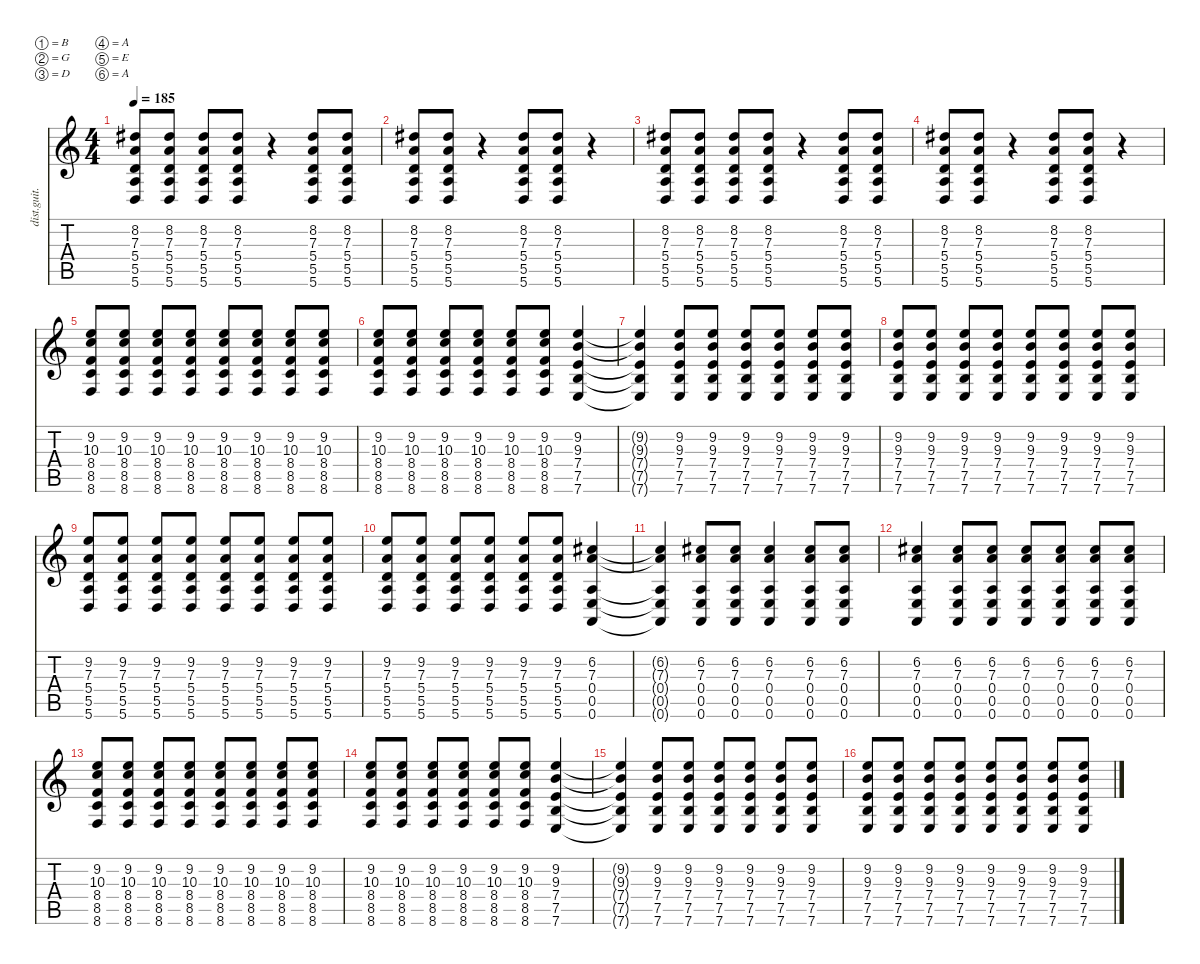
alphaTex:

\defaultSystemsLayout 4
\hideDynamics
\bracketExtendMode nobrackets
\track ("Distortion Guitar - Petr" "dist.guit.") {instrument distortionguitar}
\staff {score tabs}
\tuning (B3 G3 D3 A2 E2 A1)
\ts (4 4)
\tempo 185
\clef g2
\ks c
(5.6 5.5 5.4 7.3 8.2{acc #}).8{dy mf} (5.6 5.5 5.4 7.3 8.2{acc #}).8 (5.6 5.5 5.4 7.3 8.2{acc #}).8 (5.6 5.5 5.4 7.3 8.2{acc #}).8 r.4 (5.6 5.5 5.4 7.3 8.2{acc #}).8 (5.6 5.5 5.4 7.3 8.2{acc #}).8 |
(5.6 5.5 5.4 7.3 8.2{acc #}).8 (5.6 5.5 5.4 7.3 8.2{acc #}).8 r.4 (5.6 5.5 5.4 7.3 8.2{acc #}).8 (5.6 5.5 5.4 7.3 8.2{acc #}).8 r.4 |
(5.6 5.5 5.4 7.3 8.2{acc #}).8 (5.6 5.5 5.4 7.3 8.2{acc #}).8 (5.6 5.5 5.4 7.3 8.2{acc #}).8 (5.6 5.5 5.4 7.3 8.2{acc #}).8 r.4 (5.6 5.5 5.4 7.3 8.2{acc #}).8 (5.6 5.5 5.4 7.3 8.2{acc #}).8 |
(5.6 5.5 5.4 7.3 8.2{acc #}).8 (5.6 5.5 5.4 7.3 8.2{acc #}).8 r.4 (5.6 5.5 5.4 7.3 8.2{acc #}).8 (5.6 5.5 5.4 7.3 8.2{acc #}).8 r.4 |
(8.6 8.5 8.4 10.3 9.2).8 (8.6 8.5 8.4 10.3 9.2).8 (8.6 8.5 8.4 10.3 9.2).8 (8.6 8.5 8.4 10.3 9.2).8 (8.6 8.5 8.4 10.3 9.2).8 (8.6 8.5 8.4 10.3 9.2).8 (8.6 8.5 8.4 10.3 9.2).8 (8.6 8.5 8.4 10.3 9.2).8 |
(8.6 8.5 8.4 10.3 9.2).8 (8.6 8.5 8.4 10.3 9.2).8 (8.6 8.5 8.4 10.3 9.2).8 (8.6 8.5 8.4 10.3 9.2).8 (8.6 8.5 8.4 10.3 9.2).8 (8.6 8.5 8.4 10.3 9.2).8 (7.6 7.5 7.4 9.3 9.2).4 |
(7.6{t} 7.5{t} 7.4{t} 9.3{t} 9.2{t}).4 (7.6 7.5 7.4 9.3 9.2).8 (7.6 7.5 7.4 9.3 9.2).8 (7.6 7.5 7.4 9.3 9.2).8 (7.6 7.5 7.4 9.3 9.2).8 (7.6 7.5 7.4 9.3 9.2).8 (7.6 7.5 7.4 9.3 9.2).8 |
(7.6 7.5 7.4 9.3 9.2).8 (7.6 7.5 7.4 9.3 9.2).8 (7.6 7.5 7.4 9.3 9.2).8 (7.6 7.5 7.4 9.3 9.2).8 (7.6 7.5 7.4 9.3 9.2).8 (7.6 7.5 7.4 9.3 9.2).8 (7.6 7.5 7.4 9.3 9.2).8 (7.6 7.5 7.4 9.3 9.2).8 |
(5.6 5.5 5.4 7.3 9.2).8 (5.6 5.5 5.4 7.3 9.2).8 (5.6 5.5 5.4 7.3 9.2).8 (5.6 5.5 5.4 7.3 9.2).8 (5.6 5.5 5.4 7.3 9.2).8 (5.6 5.5 5.4 7.3 9.2).8 (5.6 5.5 5.4 7.3 9.2).8 (5.6 5.5 5.4 7.3 9.2).8 |
(5.6 5.5 5.4 7.3 9.2).8 (5.6 5.5 5.4 7.3 9.2).8 (5.6 5.5 5.4 7.3 9.2).8 (5.6 5.5 5.4 7.3 9.2).8 (5.6 5.5 5.4 7.3 9.2).8 (5.6 5.5 5.4 7.3 9.2).8 (0.6 0.5 0.4 7.3 6.2{acc #}).4 |
(0.6{t} 0.5{t} 0.4{t} 7.3{t} 6.2{t acc #}).4 (0.6 0.5 0.4 7.3 6.2{acc #}).8 (0.6 0.5 0.4 6.2{acc #} 7.3).8 (0.6 0.5 0.4 6.2{acc #} 7.3).4 (0.6 0.5 0.4 6.2{acc #} 7.3).8 (0.6 0.5 0.4 6.2{acc #} 7.3).8 |
(0.6 0.5 0.4 6.2{acc #} 7.3).4 (0.6 0.5 0.4 6.2{acc #} 7.3).8 (0.6 0.5 0.4 6.2{acc #} 7.3).8 (0.6 0.5 0.4 6.2{acc #} 7.3).8 (0.6 0.5 0.4 6.2{acc #} 7.3).8 (0.6 0.5 0.4 6.2{acc #} 7.3).8 (0.6 0.5 0.4 6.2{acc #} 7.3).8 |
(8.6 8.5 8.4 10.3 9.2).8 (8.6 8.5 8.4 10.3 9.2).8 (8.6 8.5 8.4 10.3 9.2).8 (8.6 8.5 8.4 10.3 9.2).8 (8.6 8.5 8.4 10.3 9.2).8 (8.6 8.5 8.4 10.3 9.2).8 (8.6 8.5 8.4 10.3 9.2).8 (8.6 8.5 8.4 10.3 9.2).8 |
(8.6 8.5 8.4 10.3 9.2).8 (8.6 8.5 8.4 10.3 9.2).8 (8.6 8.5 8.4 10.3 9.2).8 (8.6 8.5 8.4 10.3 9.2).8 (8.6 8.5 8.4 10.3 9.2).8 (8.6 8.5 8.4 10.3 9.2).8 (7.6 7.5 7.4 9.3 9.2).4 |
(7.6{t} 7.5{t} 7.4{t} 9.3{t} 9.2{t}).4 (7.6 7.5 7.4 9.3 9.2).8 (7.6 7.5 7.4 9.3 9.2).8 (7.6 7.5 7.4 9.3 9.2).8 (7.6 7.5 7.4 9.3 9.2).8 (7.6 7.5 7.4 9.3 9.2).8 (7.6 7.5 7.4 9.3 9.2).8 |
(7.6 7.5 7.4 9.3 9.2).8 (7.6 7.5 7.4 9.3 9.2).8 (7.6 7.5 7.4 9.3 9.2).8 (7.6 7.5 7.4 9.3 9.2).8 (7.6 7.5 7.4 9.3 9.2).8 (7.6 7.5 7.4 9.3 9.2).8 (7.6 7.5 7.4 9.3 9.2).8 (7.6 7.5 7.4 9.3 9.2).8
